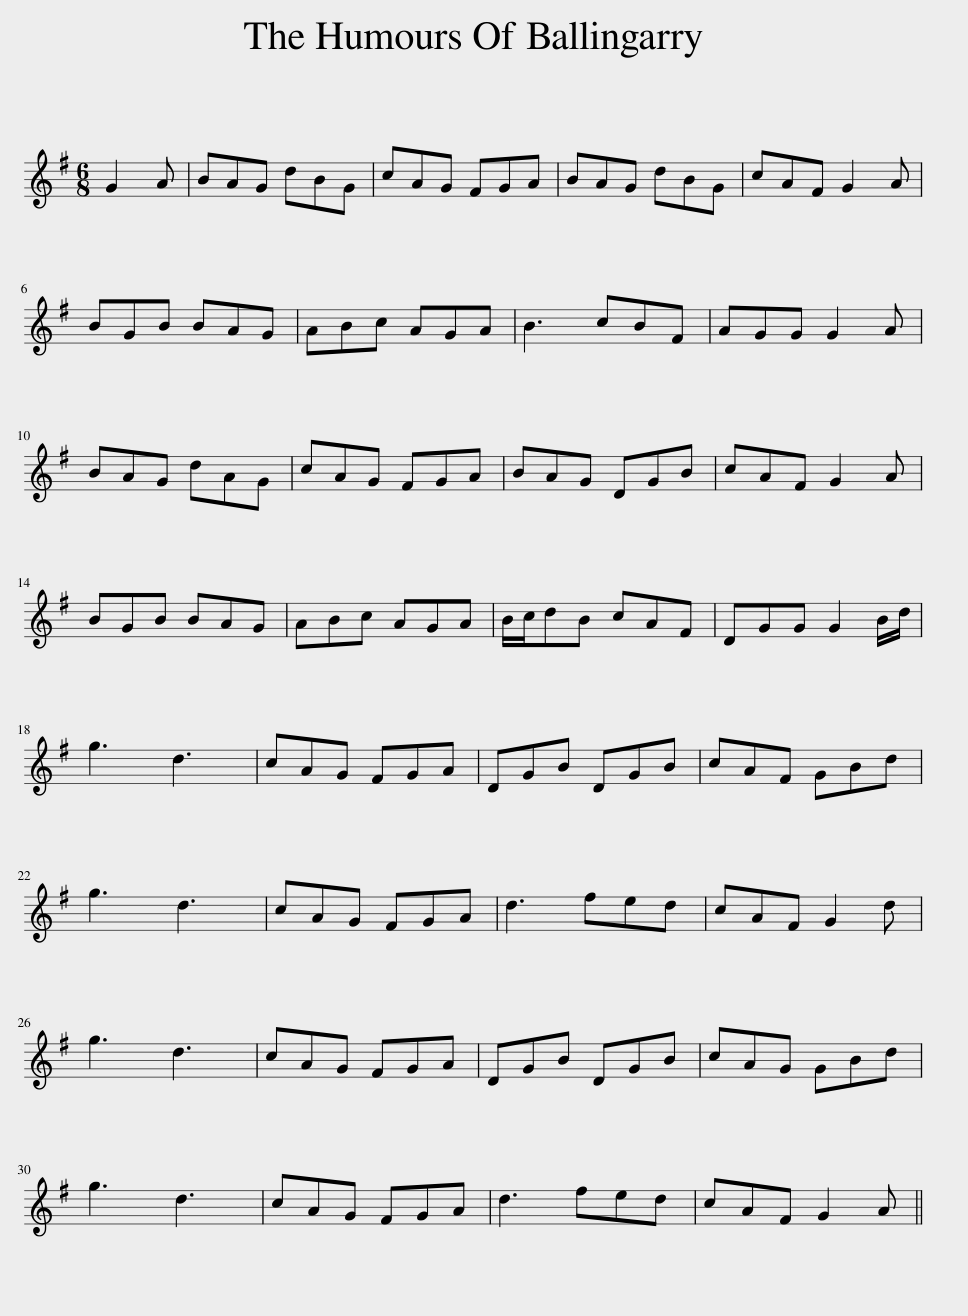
X:1
L:1/8
M:6/8
I:linebreak $
K:G
V:1 treble
V:1
 G2 A | BAG dBG | cAG FGA | BAG dBG | cAF G2 A |$ %5
 BGB BAG | ABc AGA | B3 cBF | AGG G2 A |$ BAG dAG | %10
 cAG FGA | BAG DGB | cAF G2 A |$ BGB BAG | ABc AGA | %15
 B/c/dB cAF | DGG G2 B/d/ |$ g3 d3 | cAG FGA | DGB DGB | %20
 cAF GBd |$ g3 d3 | cAG FGA | d3 fed | cAF G2 d |$ %25
 g3 d3 | cAG FGA | DGB DGB | cAG GBd |$ g3 d3 | %30
 cAG FGA | d3 fed | cAF G2 A || %33
